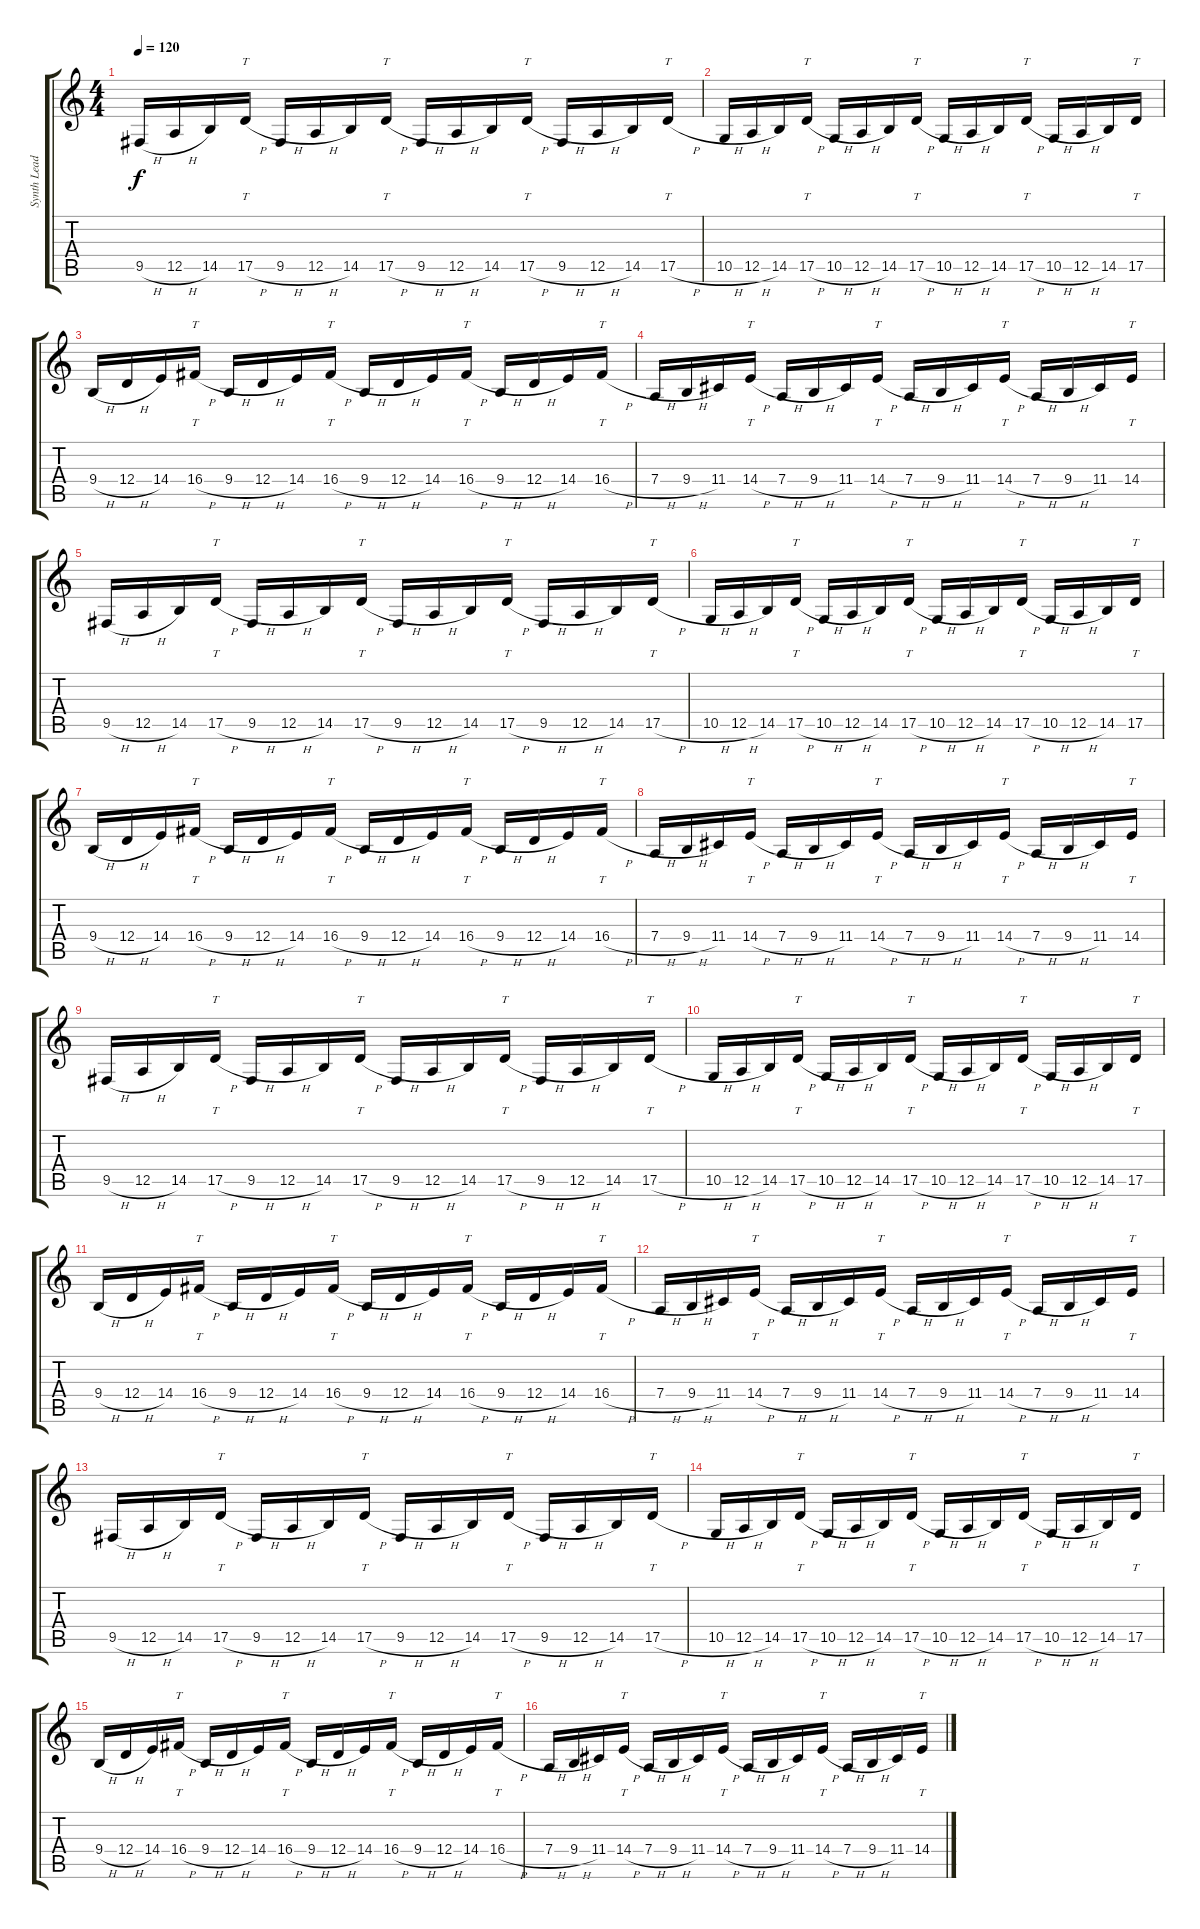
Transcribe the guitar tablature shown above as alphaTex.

\track ("Synth Lead" "Synth Lead") {instrument lead2sawtooth}
\staff {score tabs}
\tuning (E4 B3 G3 D3 A2 E2) {hide}
\ts (4 4)
\tempo 120
\clef g2
\ks c
9.5{h}.16{dy f} 12.5{h}.16 14.5.16 17.5{h}.16{tt} 9.5{h}.16 12.5{h}.16 14.5.16 17.5{h}.16{tt} 9.5{h}.16 12.5{h}.16 14.5.16 17.5{h}.16{tt} 9.5{h}.16 12.5{h}.16 14.5.16 17.5{h}.16{tt} |
10.5{h}.16 12.5{h}.16 14.5.16 17.5{h}.16{tt} 10.5{h}.16 12.5{h}.16 14.5.16 17.5{h}.16{tt} 10.5{h}.16 12.5{h}.16 14.5.16 17.5{h}.16{tt} 10.5{h}.16 12.5{h}.16 14.5.16 17.5.16{tt} |
9.4{h}.16 12.4{h}.16 14.4.16 16.4{h}.16{tt} 9.4{h}.16 12.4{h}.16 14.4.16 16.4{h}.16{tt} 9.4{h}.16 12.4{h}.16 14.4.16 16.4{h}.16{tt} 9.4{h}.16 12.4{h}.16 14.4.16 16.4{h}.16{tt} |
7.4{h}.16 9.4{h}.16 11.4.16 14.4{h}.16{tt} 7.4{h}.16 9.4{h}.16 11.4.16 14.4{h}.16{tt} 7.4{h}.16 9.4{h}.16 11.4.16 14.4{h}.16{tt} 7.4{h}.16 9.4{h}.16 11.4.16 14.4.16{tt} |
9.5{h}.16 12.5{h}.16 14.5.16 17.5{h}.16{tt} 9.5{h}.16 12.5{h}.16 14.5.16 17.5{h}.16{tt} 9.5{h}.16 12.5{h}.16 14.5.16 17.5{h}.16{tt} 9.5{h}.16 12.5{h}.16 14.5.16 17.5{h}.16{tt} |
10.5{h}.16 12.5{h}.16 14.5.16 17.5{h}.16{tt} 10.5{h}.16 12.5{h}.16 14.5.16 17.5{h}.16{tt} 10.5{h}.16 12.5{h}.16 14.5.16 17.5{h}.16{tt} 10.5{h}.16 12.5{h}.16 14.5.16 17.5.16{tt} |
9.4{h}.16 12.4{h}.16 14.4.16 16.4{h}.16{tt} 9.4{h}.16 12.4{h}.16 14.4.16 16.4{h}.16{tt} 9.4{h}.16 12.4{h}.16 14.4.16 16.4{h}.16{tt} 9.4{h}.16 12.4{h}.16 14.4.16 16.4{h}.16{tt} |
7.4{h}.16 9.4{h}.16 11.4.16 14.4{h}.16{tt} 7.4{h}.16 9.4{h}.16 11.4.16 14.4{h}.16{tt} 7.4{h}.16 9.4{h}.16 11.4.16 14.4{h}.16{tt} 7.4{h}.16 9.4{h}.16 11.4.16 14.4.16{tt} |
9.5{h}.16 12.5{h}.16 14.5.16 17.5{h}.16{tt} 9.5{h}.16 12.5{h}.16 14.5.16 17.5{h}.16{tt} 9.5{h}.16 12.5{h}.16 14.5.16 17.5{h}.16{tt} 9.5{h}.16 12.5{h}.16 14.5.16 17.5{h}.16{tt} |
10.5{h}.16 12.5{h}.16 14.5.16 17.5{h}.16{tt} 10.5{h}.16 12.5{h}.16 14.5.16 17.5{h}.16{tt} 10.5{h}.16 12.5{h}.16 14.5.16 17.5{h}.16{tt} 10.5{h}.16 12.5{h}.16 14.5.16 17.5.16{tt} |
9.4{h}.16 12.4{h}.16 14.4.16 16.4{h}.16{tt} 9.4{h}.16 12.4{h}.16 14.4.16 16.4{h}.16{tt} 9.4{h}.16 12.4{h}.16 14.4.16 16.4{h}.16{tt} 9.4{h}.16 12.4{h}.16 14.4.16 16.4{h}.16{tt} |
7.4{h}.16 9.4{h}.16 11.4.16 14.4{h}.16{tt} 7.4{h}.16 9.4{h}.16 11.4.16 14.4{h}.16{tt} 7.4{h}.16 9.4{h}.16 11.4.16 14.4{h}.16{tt} 7.4{h}.16 9.4{h}.16 11.4.16 14.4.16{tt} |
9.5{h}.16 12.5{h}.16 14.5.16 17.5{h}.16{tt} 9.5{h}.16 12.5{h}.16 14.5.16 17.5{h}.16{tt} 9.5{h}.16 12.5{h}.16 14.5.16 17.5{h}.16{tt} 9.5{h}.16 12.5{h}.16 14.5.16 17.5{h}.16{tt} |
10.5{h}.16 12.5{h}.16 14.5.16 17.5{h}.16{tt} 10.5{h}.16 12.5{h}.16 14.5.16 17.5{h}.16{tt} 10.5{h}.16 12.5{h}.16 14.5.16 17.5{h}.16{tt} 10.5{h}.16 12.5{h}.16 14.5.16 17.5.16{tt} |
9.4{h}.16 12.4{h}.16 14.4.16 16.4{h}.16{tt} 9.4{h}.16 12.4{h}.16 14.4.16 16.4{h}.16{tt} 9.4{h}.16 12.4{h}.16 14.4.16 16.4{h}.16{tt} 9.4{h}.16 12.4{h}.16 14.4.16 16.4{h}.16{tt} |
7.4{h}.16 9.4{h}.16 11.4.16 14.4{h}.16{tt} 7.4{h}.16 9.4{h}.16 11.4.16 14.4{h}.16{tt} 7.4{h}.16 9.4{h}.16 11.4.16 14.4{h}.16{tt} 7.4{h}.16 9.4{h}.16 11.4.16 14.4.16{tt}
